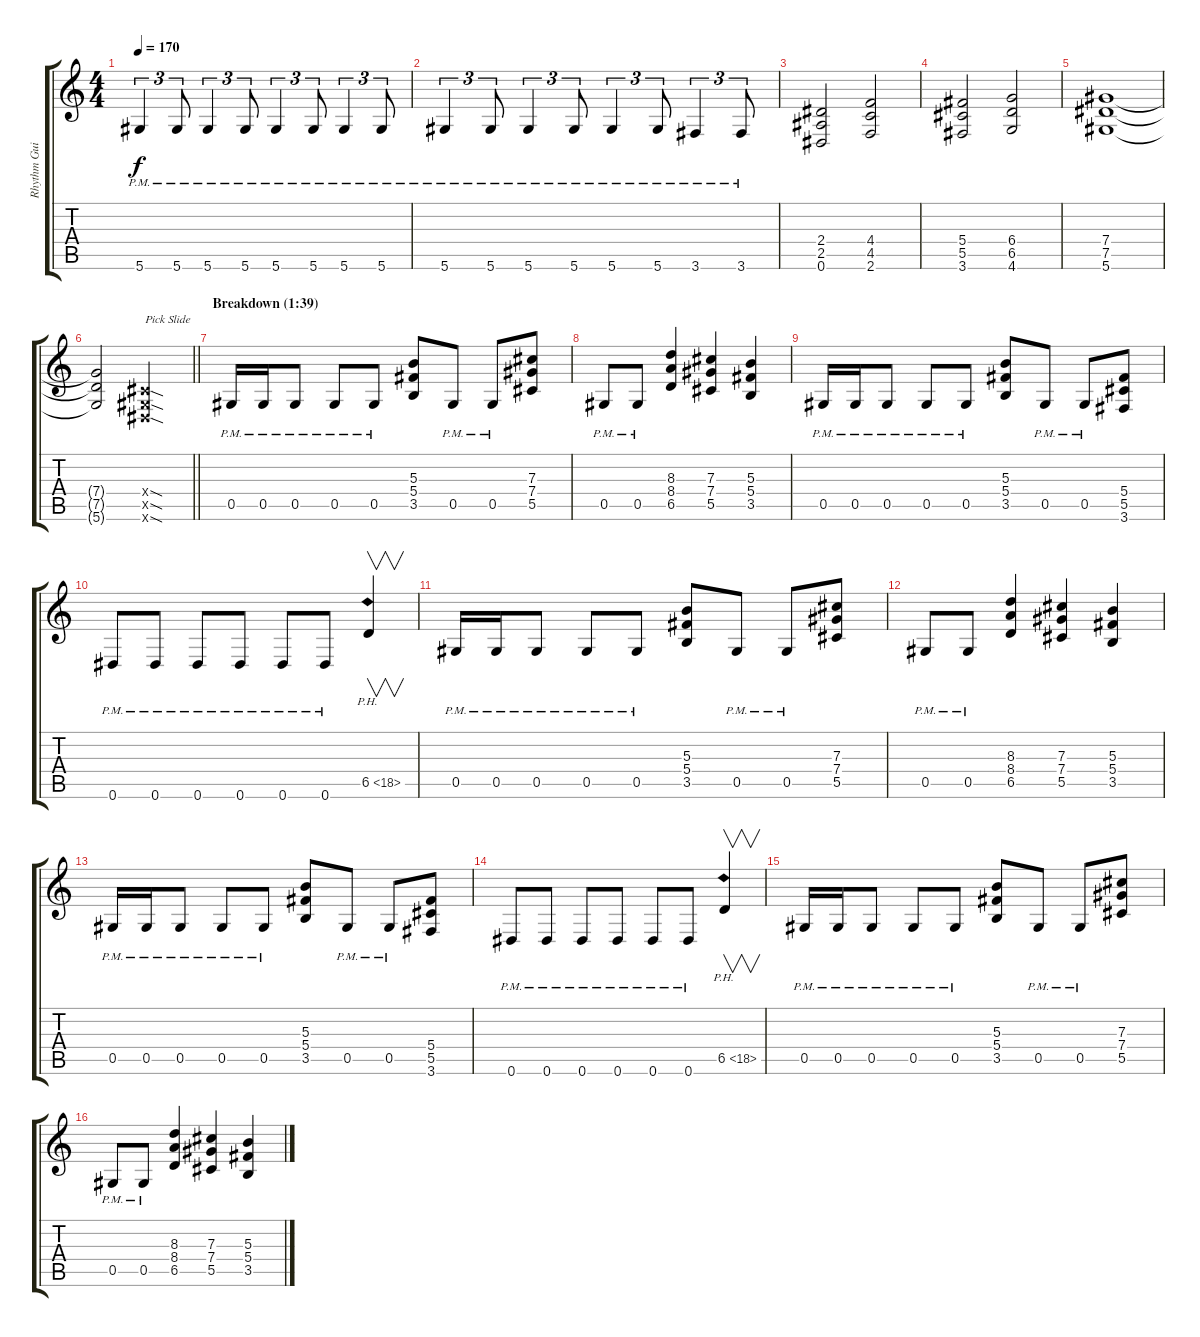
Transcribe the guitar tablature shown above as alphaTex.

\track ("Rhythm Guitar 1" "Rhythm Gui") {instrument distortionguitar}
\staff {score tabs}
\tuning (Eb4 Bb3 Gb3 Db3 Ab2 Eb2) {hide}
\ts (4 4)
\tempo 170
\clef g2
\ks c
5.6{pm}.4{tu (3 2) dy f} 5.6{pm}.8{tu (3 2)} 5.6{pm}.4{tu (3 2)} 5.6{pm}.8{tu (3 2)} 5.6{pm}.4{tu (3 2)} 5.6{pm}.8{tu (3 2)} 5.6{pm}.4{tu (3 2)} 5.6{pm}.8{tu (3 2)} |
5.6{pm}.4{tu (3 2)} 5.6{pm}.8{tu (3 2)} 5.6{pm}.4{tu (3 2)} 5.6{pm}.8{tu (3 2)} 5.6{pm}.4{tu (3 2)} 5.6{pm}.8{tu (3 2)} 3.6{pm}.4{tu (3 2)} 3.6{pm}.8{tu (3 2)} |
(2.4 2.5 0.6).2 (4.4 4.5 2.6).2 |
(5.4 5.5 3.6).2 (6.4 6.5 4.6).2 |
(7.4 7.5 5.6).1 |
\barLineRight lightlight
(7.4{t} 7.5{t} 5.6{t}).2 (0.4{sod x} 0.5{sod x} 0.6{sod x}).2{txt "Pick Slide"} |
\section ("" "Breakdown (1:39)")
0.5{pm}.16 0.5{pm}.16 0.5{pm}.8 0.5{pm}.8 0.5{pm}.8 (5.3 5.4 3.5).8 0.5{pm}.8 0.5{pm}.8 (7.3 7.4 5.5).8 |
0.5{pm}.8 0.5{pm}.8 (8.3 8.4 6.5).4 (7.3 7.4 5.5).4 (5.3 5.4 3.5).4 |
0.5{pm}.16 0.5{pm}.16 0.5{pm}.8 0.5{pm}.8 0.5{pm}.8 (5.3 5.4 3.5).8 0.5{pm}.8 0.5{pm}.8 (5.4 5.5 3.6).8 |
0.6{pm}.8 0.6{pm}.8 0.6{pm}.8 0.6{pm}.8 0.6{pm}.8 0.6{pm}.8 6.5{ph 12}.4{v} |
0.5{pm}.16 0.5{pm}.16 0.5{pm}.8 0.5{pm}.8 0.5{pm}.8 (5.3 5.4 3.5).8 0.5{pm}.8 0.5{pm}.8 (7.3 7.4 5.5).8 |
0.5{pm}.8 0.5{pm}.8 (8.3 8.4 6.5).4 (7.3 7.4 5.5).4 (5.3 5.4 3.5).4 |
0.5{pm}.16 0.5{pm}.16 0.5{pm}.8 0.5{pm}.8 0.5{pm}.8 (5.3 5.4 3.5).8 0.5{pm}.8 0.5{pm}.8 (5.4 5.5 3.6).8 |
0.6{pm}.8 0.6{pm}.8 0.6{pm}.8 0.6{pm}.8 0.6{pm}.8 0.6{pm}.8 6.5{ph 12}.4{v} |
0.5{pm}.16 0.5{pm}.16 0.5{pm}.8 0.5{pm}.8 0.5{pm}.8 (5.3 5.4 3.5).8 0.5{pm}.8 0.5{pm}.8 (7.3 7.4 5.5).8 |
0.5{pm}.8 0.5{pm}.8 (8.3 8.4 6.5).4 (7.3 7.4 5.5).4 (5.3 5.4 3.5).4
